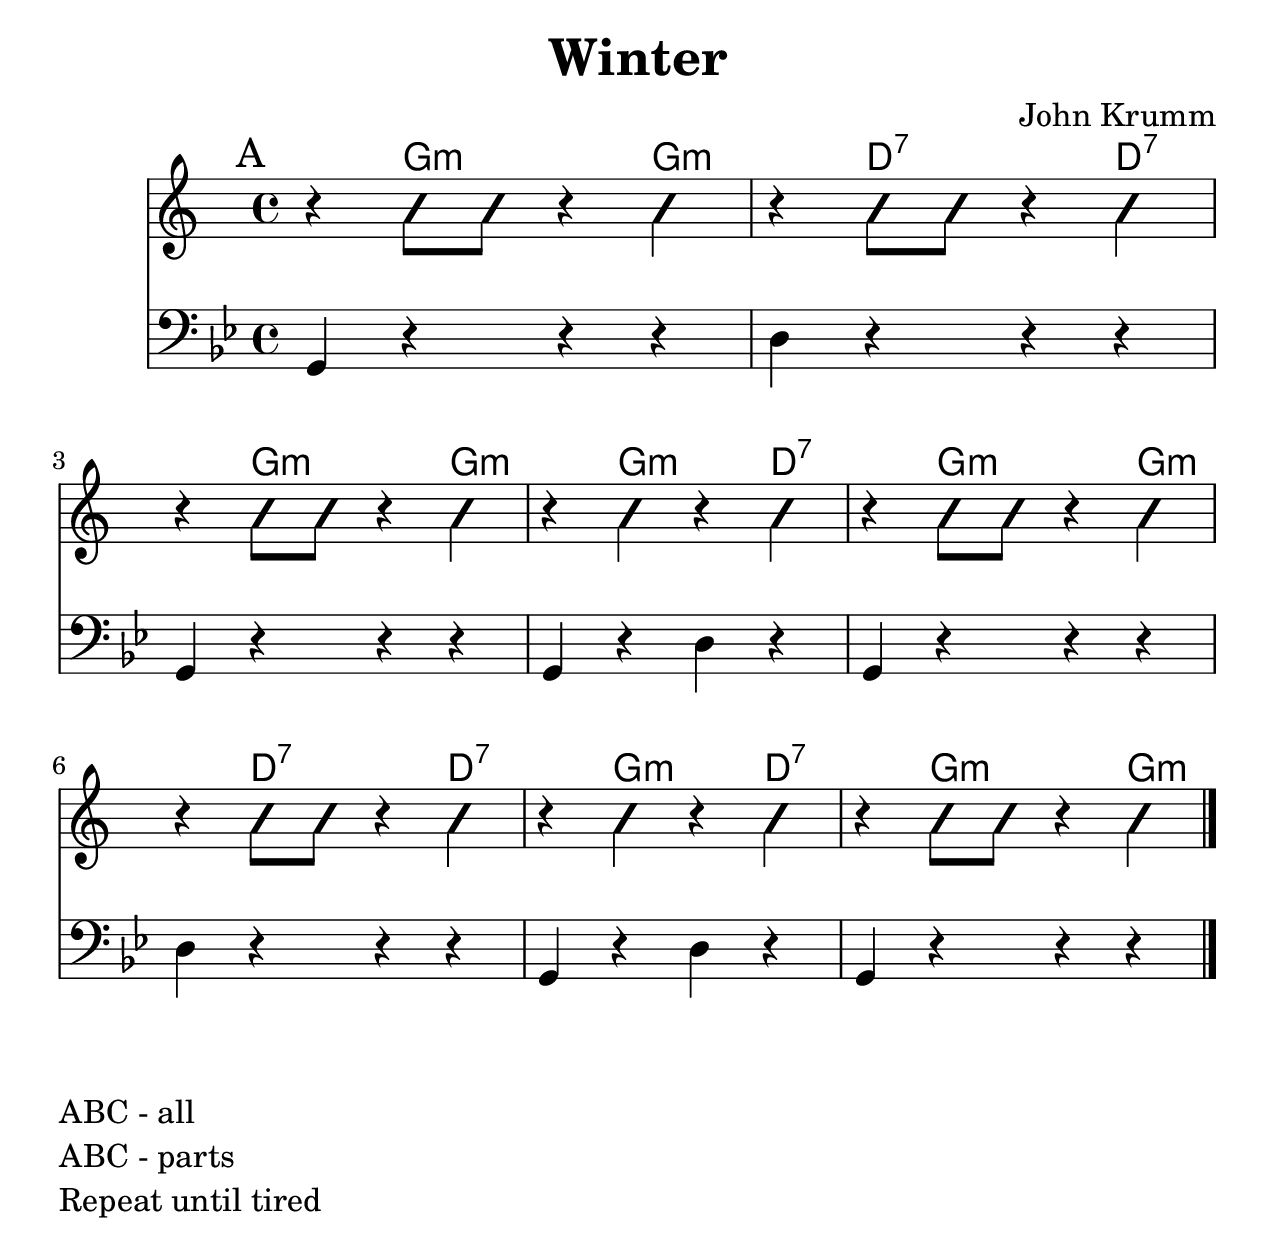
%{
    Comments
%}

\version "2.16.0"
\include "english.ly"

#(set-default-paper-size "letter" )
#(set-global-staff-size 28)

\paper {
    #(set-paper-size "letter")
    ragged-last-bottom = ##t
}

piu = \markup { \italic "piu mosso" }
rit = \markup { \italic rit. }
mpmf = \markup { \italic mp-mf  }

prefix = {
  \time 4/4
  \key g \minor
  \set Score.markFormatter = #format-mark-box-barnumbers
  \override Score.BarNumber #'self-alignment-X = #0
  \override Score.BarNumber #'self-alignment-Y = #1
  \set Score.skipBars = ##t
  \override MultiMeasureRest #'expand-limit = #1
  \override Staff.TimeSignature #'style = #'()
}

notation = {
    \prefix
}


rightchord = \chordmode {
    s4 g:min s g:min |
    s4 d:7   s d:7  |
    s4 g:min s g:min |
    s4 g:min s d:7  |

    s4 g:min s g:min |
    s4 d:7   s d:7  |
    s4 g:min s d:7 |
    s4 g:min s g:min |
    \bar "|."
}

rightrhythm = {
    \improvisationOn
    r4 g8 g8 r4 g4 |
    r4 d8 d8 r4 d4 |
    r4 g8 g8 r4 g4 |
    r4 g4 r4 d4 |

    r4 g8 g8 r4 g4 |
    r4 d8 d8 r4 d4 |
    r4 g4 r4 d4 |
    r4 g8 g8 r4 g4 |
}


leftline = \relative c {
    \prefix
    \clef bass
    \mark \markup "A"
    g4 r r r |
    d' r r r |
    g, r r r |
    g r d' r |

    g,4 r r r |
    d' r r r |
    g, r d' r |
    g, r r r |
    \bar "|."
}

\header {
    title = "Winter"
    composer = "John Krumm"
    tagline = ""
}


%
% Define the things that print.
%

\score {
  <<
  \new ChordNames \rightchord
  \new Voice \with {
      \consists "Pitch_squash_engraver"
  } {
      \rightrhythm
  }
  \new Voice = "bass" {
      \leftline
  }
  >>
  \layout { 
    \context {
      \Score
      \override SpacingSpanner
          #'base-shortest-duration = #(ly:make-moment 1 16)
    }
  }
}
\markup {
    \column {
    \line { ABC - all }
    \line { ABC - parts }
    \line { Repeat until tired }
    }
}
